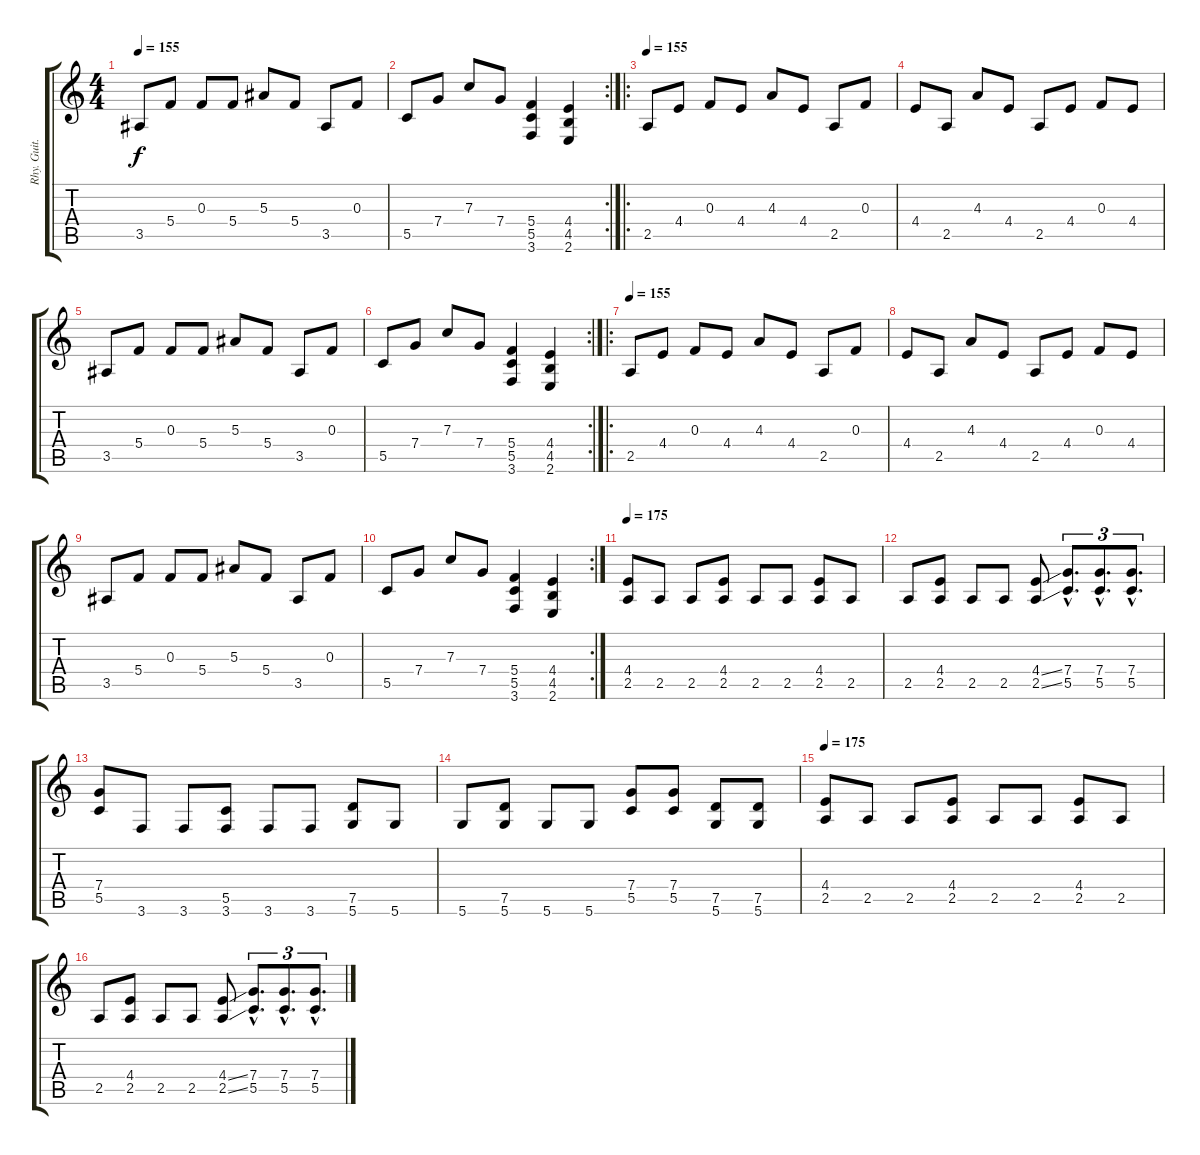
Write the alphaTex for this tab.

\track ("Rhy. Guit. Double" "Rhy. Guit.") {instrument distortionguitar}
\staff {score tabs}
\tuning (D4 A3 F3 C3 G2 D2) {hide}
\ts (4 4)
\tempo 155
\clef g2
\ks c
3.5.8{dy f} 5.4.8 0.3.8 5.4.8 5.3.8 5.4.8 3.5.8 0.3.8 |
\rc 2
5.5.8 7.4.8 7.3.8 7.4.8 (5.4 5.5 3.6).4 (4.4 4.5 2.6).4 |
\ro
\tempo 155
2.5.8{instrument acousticguitarsteel} 4.4.8 0.3.8 4.4.8 4.3.8 4.4.8 2.5.8 0.3.8 |
4.4.8 2.5.8 4.3.8 4.4.8 2.5.8 4.4.8 0.3.8 4.4.8 |
3.5.8 5.4.8 0.3.8 5.4.8 5.3.8 5.4.8 3.5.8 0.3.8 |
\rc 2
5.5.8 7.4.8 7.3.8 7.4.8 (5.4 5.5 3.6).4 (4.4 4.5 2.6).4 |
\ro
\tempo 155
2.5.8{instrument acousticguitarsteel} 4.4.8 0.3.8 4.4.8 4.3.8 4.4.8 2.5.8 0.3.8 |
4.4.8 2.5.8 4.3.8 4.4.8 2.5.8 4.4.8 0.3.8 4.4.8 |
3.5.8 5.4.8 0.3.8 5.4.8 5.3.8 5.4.8 3.5.8 0.3.8 |
\rc 2
5.5.8 7.4.8 7.3.8 7.4.8 (5.4 5.5 3.6).4 (4.4 4.5 2.6).4 |
\tempo 175
(4.4 2.5).8{instrument overdrivenguitar} 2.5.8 2.5.8 (4.4 2.5).8 2.5.8 2.5.8 (4.4 2.5).8 2.5.8 |
2.5.8 (4.4 2.5).8 2.5.8 2.5.8 (4.4{ss} 2.5{ss}).8 (7.4{hac} 5.5{hac}).8{d tu (3 2)} (7.4{hac} 5.5{hac}).8{d tu (3 2)} (7.4{hac} 5.5{hac}).8{d tu (3 2)} |
(7.4 5.5).8 3.6.8 3.6.8 (5.5 3.6).8 3.6.8 3.6.8 (7.5 5.6).8 5.6.8 |
5.6.8 (7.5 5.6).8 5.6.8 5.6.8 (7.4 5.5).8 (7.4 5.5).8 (7.5 5.6).8 (7.5 5.6).8 |
\tempo 175
(4.4 2.5).8{instrument overdrivenguitar} 2.5.8 2.5.8 (4.4 2.5).8 2.5.8 2.5.8 (4.4 2.5).8 2.5.8 |
2.5.8 (4.4 2.5).8 2.5.8 2.5.8 (4.4{ss} 2.5{ss}).8 (7.4{hac} 5.5{hac}).8{d tu (3 2)} (7.4{hac} 5.5{hac}).8{d tu (3 2)} (7.4{hac} 5.5{hac}).8{d tu (3 2)}
